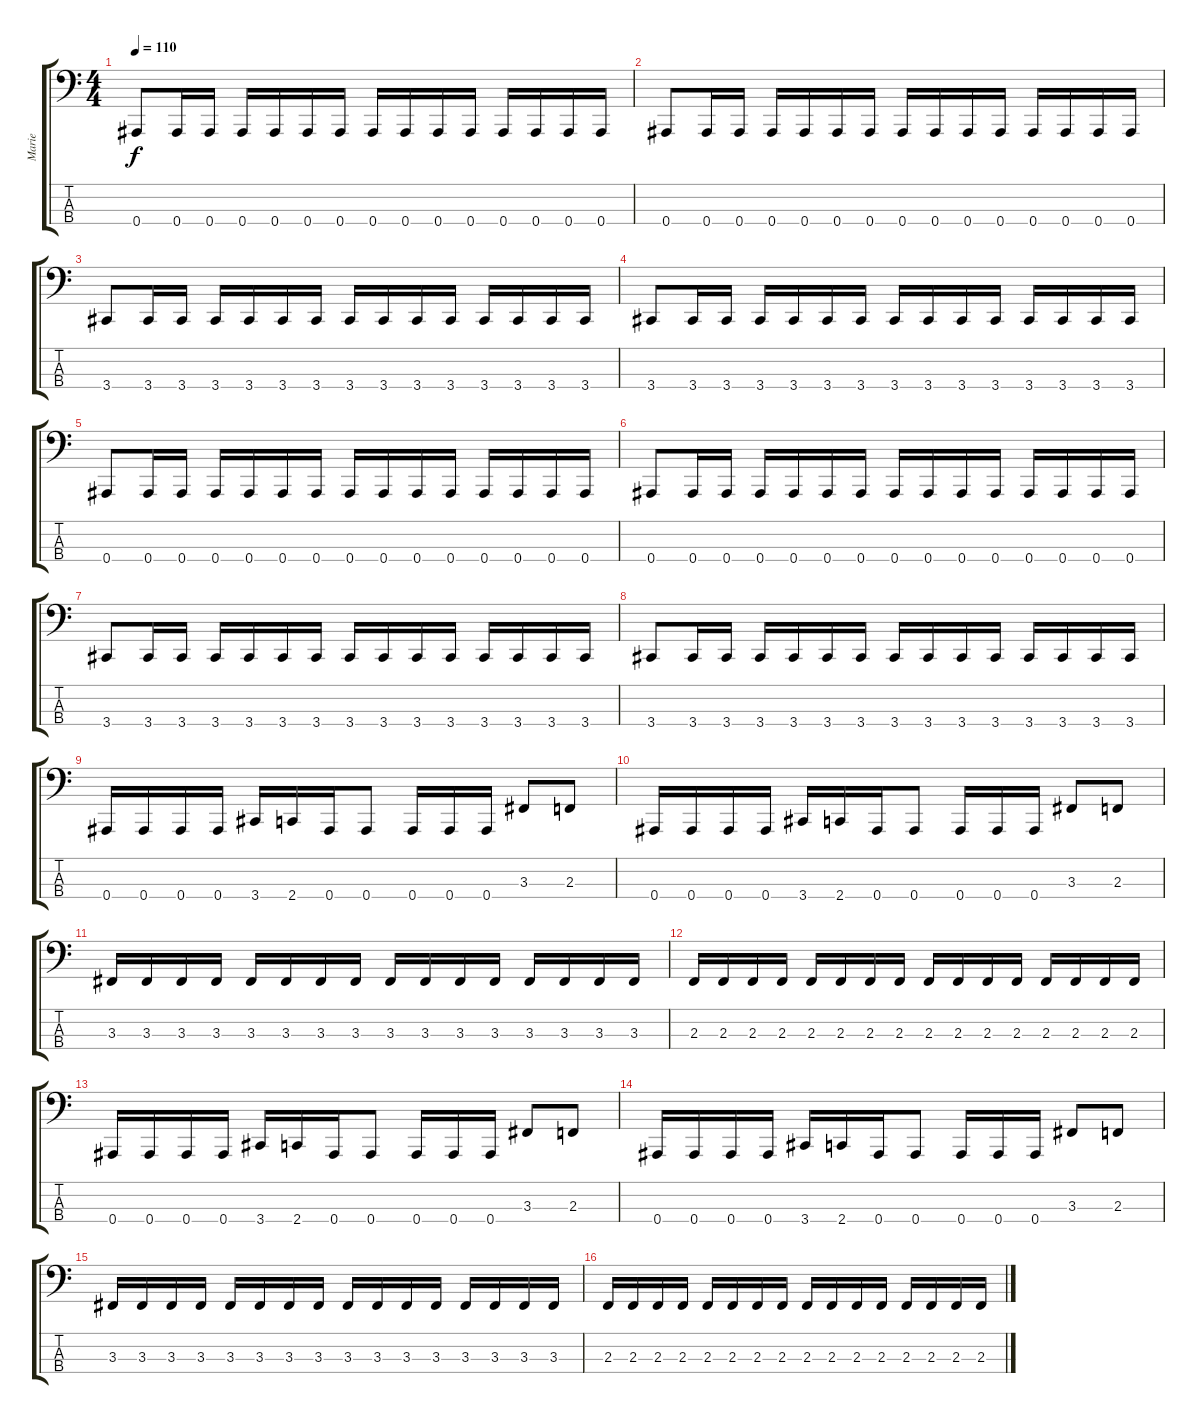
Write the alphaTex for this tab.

\track ("Marie" "Marie") {instrument electricbasspick}
\staff {score tabs}
\tuning (Db2 Ab1 Eb1 Bb0) {hide}
\ts (4 4)
\tempo 110
\clef f4
\ks c
0.4.8{dy f} 0.4.16 0.4.16 0.4.16 0.4.16 0.4.16 0.4.16 0.4.16 0.4.16 0.4.16 0.4.16 0.4.16 0.4.16 0.4.16 0.4.16 |
0.4.8 0.4.16 0.4.16 0.4.16 0.4.16 0.4.16 0.4.16 0.4.16 0.4.16 0.4.16 0.4.16 0.4.16 0.4.16 0.4.16 0.4.16 |
3.4.8 3.4.16 3.4.16 3.4.16 3.4.16 3.4.16 3.4.16 3.4.16 3.4.16 3.4.16 3.4.16 3.4.16 3.4.16 3.4.16 3.4.16 |
3.4.8 3.4.16 3.4.16 3.4.16 3.4.16 3.4.16 3.4.16 3.4.16 3.4.16 3.4.16 3.4.16 3.4.16 3.4.16 3.4.16 3.4.16 |
0.4.8 0.4.16 0.4.16 0.4.16 0.4.16 0.4.16 0.4.16 0.4.16 0.4.16 0.4.16 0.4.16 0.4.16 0.4.16 0.4.16 0.4.16 |
0.4.8 0.4.16 0.4.16 0.4.16 0.4.16 0.4.16 0.4.16 0.4.16 0.4.16 0.4.16 0.4.16 0.4.16 0.4.16 0.4.16 0.4.16 |
3.4.8 3.4.16 3.4.16 3.4.16 3.4.16 3.4.16 3.4.16 3.4.16 3.4.16 3.4.16 3.4.16 3.4.16 3.4.16 3.4.16 3.4.16 |
3.4.8 3.4.16 3.4.16 3.4.16 3.4.16 3.4.16 3.4.16 3.4.16 3.4.16 3.4.16 3.4.16 3.4.16 3.4.16 3.4.16 3.4.16 |
0.4.16 0.4.16 0.4.16 0.4.16 3.4.16 2.4.16 0.4.16 0.4.8 0.4.16 0.4.16 0.4.16 3.3.8 2.3.8 |
0.4.16 0.4.16 0.4.16 0.4.16 3.4.16 2.4.16 0.4.16 0.4.8 0.4.16 0.4.16 0.4.16 3.3.8 2.3.8 |
3.3.16 3.3.16 3.3.16 3.3.16 3.3.16 3.3.16 3.3.16 3.3.16 3.3.16 3.3.16 3.3.16 3.3.16 3.3.16 3.3.16 3.3.16 3.3.16 |
2.3.16 2.3.16 2.3.16 2.3.16 2.3.16 2.3.16 2.3.16 2.3.16 2.3.16 2.3.16 2.3.16 2.3.16 2.3.16 2.3.16 2.3.16 2.3.16 |
0.4.16 0.4.16 0.4.16 0.4.16 3.4.16 2.4.16 0.4.16 0.4.8 0.4.16 0.4.16 0.4.16 3.3.8 2.3.8 |
0.4.16 0.4.16 0.4.16 0.4.16 3.4.16 2.4.16 0.4.16 0.4.8 0.4.16 0.4.16 0.4.16 3.3.8 2.3.8 |
3.3.16 3.3.16 3.3.16 3.3.16 3.3.16 3.3.16 3.3.16 3.3.16 3.3.16 3.3.16 3.3.16 3.3.16 3.3.16 3.3.16 3.3.16 3.3.16 |
2.3.16 2.3.16 2.3.16 2.3.16 2.3.16 2.3.16 2.3.16 2.3.16 2.3.16 2.3.16 2.3.16 2.3.16 2.3.16 2.3.16 2.3.16 2.3.16
